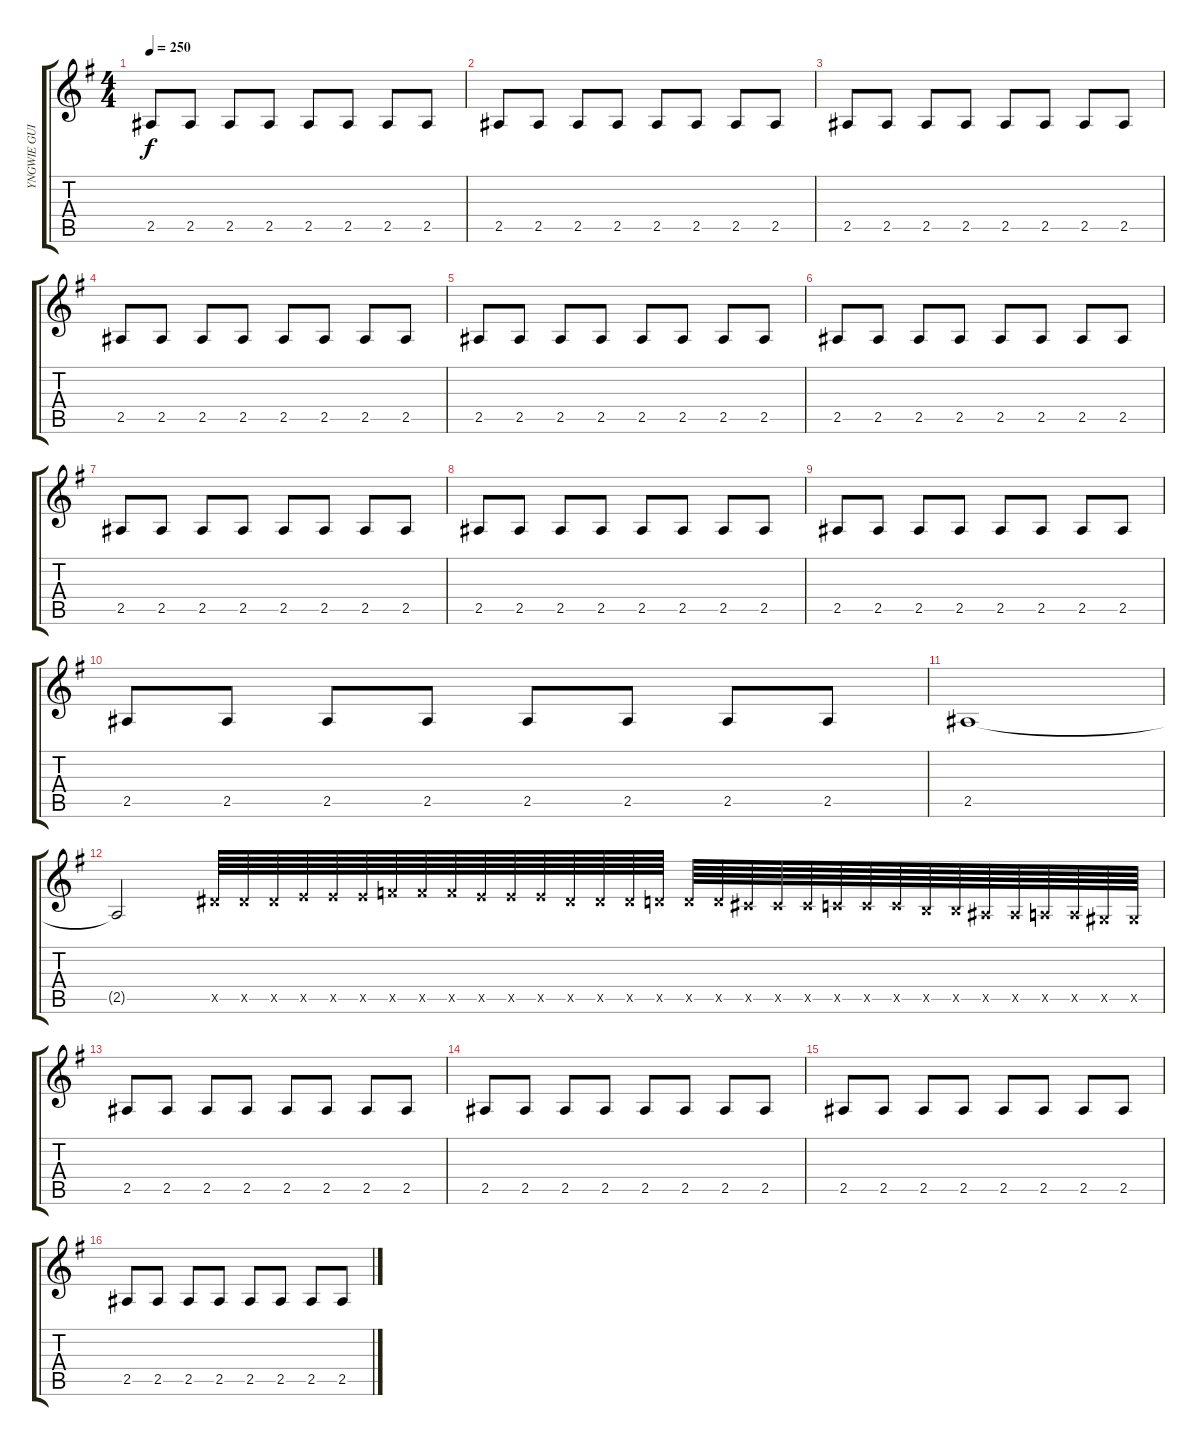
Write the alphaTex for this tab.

\track ("YNGWIE GUITAR 1" "YNGWIE GUI") {instrument overdrivenguitar}
\staff {score tabs}
\tuning (Eb4 Bb3 Gb3 Db3 Ab2 Eb2) {hide}
\ts (4 4)
\tempo 250
\clef g2
\ks eminor
2.5.8{dy f} 2.5.8 2.5.8 2.5.8 2.5.8 2.5.8 2.5.8 2.5.8 |
2.5.8 2.5.8 2.5.8 2.5.8 2.5.8 2.5.8 2.5.8 2.5.8 |
2.5.8 2.5.8 2.5.8 2.5.8 2.5.8 2.5.8 2.5.8 2.5.8 |
2.5.8 2.5.8 2.5.8 2.5.8 2.5.8 2.5.8 2.5.8 2.5.8 |
2.5.8 2.5.8 2.5.8 2.5.8 2.5.8 2.5.8 2.5.8 2.5.8 |
2.5.8 2.5.8 2.5.8 2.5.8 2.5.8 2.5.8 2.5.8 2.5.8 |
2.5.8 2.5.8 2.5.8 2.5.8 2.5.8 2.5.8 2.5.8 2.5.8 |
2.5.8 2.5.8 2.5.8 2.5.8 2.5.8 2.5.8 2.5.8 2.5.8 |
2.5.8 2.5.8 2.5.8 2.5.8 2.5.8 2.5.8 2.5.8 2.5.8 |
2.5.8 2.5.8 2.5.8 2.5.8 2.5.8 2.5.8 2.5.8 2.5.8 |
2.5.1 |
2.5{t}.2 7.5{x}.64 7.5{x}.64 7.5{x}.64 8.5{x}.64 8.5{x}.64 8.5{x}.64 9.5{x}.64 9.5{x}.64 9.5{x}.64 8.5{x}.64 8.5{x}.64 8.5{x}.64 7.5{x}.64 7.5{x}.64 7.5{x}.64 6.5{x}.64 6.5{x}.64 6.5{x}.64 5.5{x}.64 5.5{x}.64 5.5{x}.64 4.5{x}.64 4.5{x}.64 4.5{x}.64 3.5{x}.64 3.5{x}.64 2.5{x}.64 2.5{x}.64 1.5{x}.64 1.5{x}.64 0.5{x}.64 0.5{x}.64 |
2.5.8 2.5.8 2.5.8 2.5.8 2.5.8 2.5.8 2.5.8 2.5.8 |
2.5.8 2.5.8 2.5.8 2.5.8 2.5.8 2.5.8 2.5.8 2.5.8 |
2.5.8 2.5.8 2.5.8 2.5.8 2.5.8 2.5.8 2.5.8 2.5.8 |
2.5.8 2.5.8 2.5.8 2.5.8 2.5.8 2.5.8 2.5.8 2.5.8
